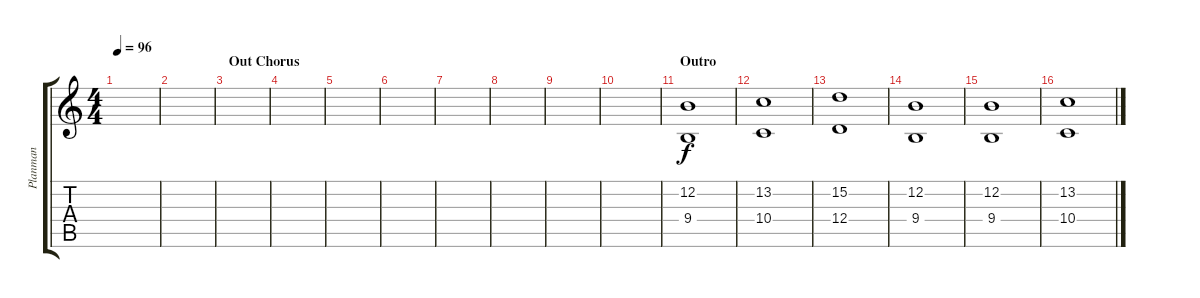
\track ("Planman" "Planman") {instrument stringensemble1}
\staff {score tabs}
\tuning (E4 B3 G3 D3 A2 E2) {hide}
\ts (4 4)
\tempo 96
\clef g2
\ks c
|
|
\section ("" "Out Chorus")
|
|
|
|
|
|
|
|
\section ("" "Outro")
(12.2 9.4).1 |
(13.2 10.4).1 |
(15.2 12.4).1 |
(12.2 9.4).1 |
(12.2 9.4).1 |
(13.2 10.4).1
